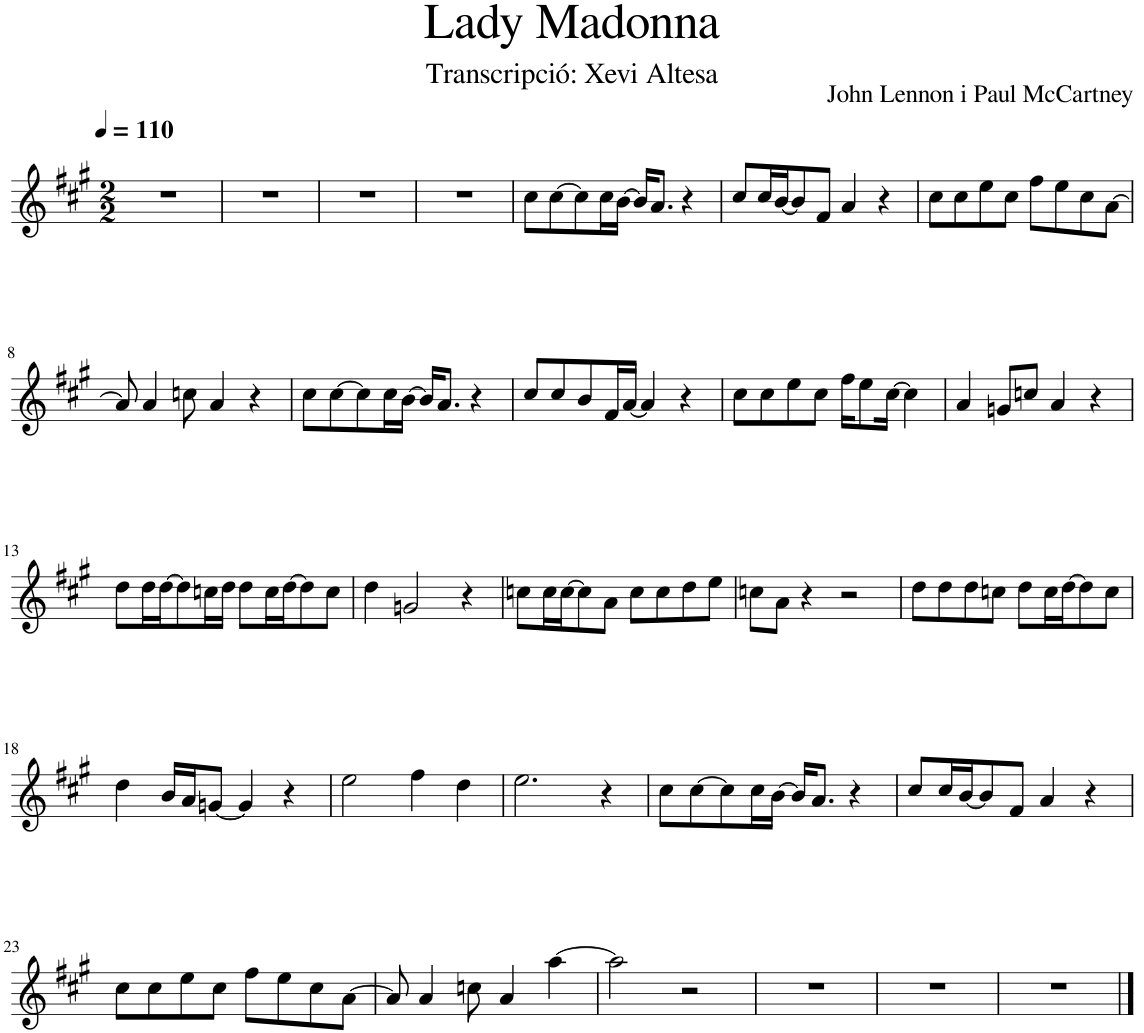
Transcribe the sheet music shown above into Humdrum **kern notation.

**kern
*part1
*staff1
*I"Saxo Tenor
*I'Sax. T.
*clefG2
*Trd7c12
*k[f#c#g#]
*M2/2
*MM110
=1
1r
=2
1r
=3
1r
=4
1r
=5
8cc#\L
[8cc#\
8cc#\]
16cc#\L
[16b\JJ
16b/KL]
8.a/J
4r
=6
8cc#/L
16cc#/L
[16b/J
8b/]
8f#/J
4a/
4r
=7
8cc#\L
8cc#\
8ee\
8cc#\J
8ff#\L
8ee\
8cc#\
[8a\J
!!LO:LB:g=z
=8
8a/]
4a/
8ccn\
4a/
4r
=9
8cc#\L
[8cc#\
8cc#\]
16cc#\L
[16b\JJ
16b/KL]
8.a/J
4r
=10
8cc#/L
8cc#/
8b/
16f#/L
[16a/JJ
4a/]
4r
=11
8cc#\L
8cc#\
8ee\
8cc#\J
16ff#\KL
8ee\
[16cc#\Jk
4cc#\]
=12
4a/
8gn/L
8ccn/J
4a/
4r
!!LO:LB:g=z
=13
8dd\L
16dd\L
[16dd\J
8dd\]
16ccn\L
16dd\JJ
8dd\L
16cc\L
[16dd\J
8dd\]
8cc\J
=14
4dd\
2gn/
4r
=15
8ccn\L
16cc\L
[16cc\J
8cc\]
8a\J
8cc\L
8cc\
8dd\
8ee\J
=16
8ccn\L
8a\J
4r
2r
=17
8dd\L
8dd\
8dd\
8ccn\J
8dd\L
16cc\L
[16dd\J
8dd\]
8cc\J
!!LO:LB:g=z
=18
4dd\
16b/LL
16a/J
[8gn/J
4g/]
4r
=19
2ee\
4ff#\
4dd\
=20
2.ee\
4r
=21
8cc#\L
[8cc#\
8cc#\]
16cc#\L
[16b\JJ
16b/KL]
8.a/J
4r
=22
8cc#/L
16cc#/L
[16b/J
8b/]
8f#/J
4a/
4r
!!LO:LB:g=z
=23
8cc#\L
8cc#\
8ee\
8cc#\J
8ff#\L
8ee\
8cc#\
[8a\J
=24
8a/]
4a/
8ccn\
4a/
[4aa\
=25
2aa\]
2r
=26
1r
=27
1r
=28
1r
==
*-
